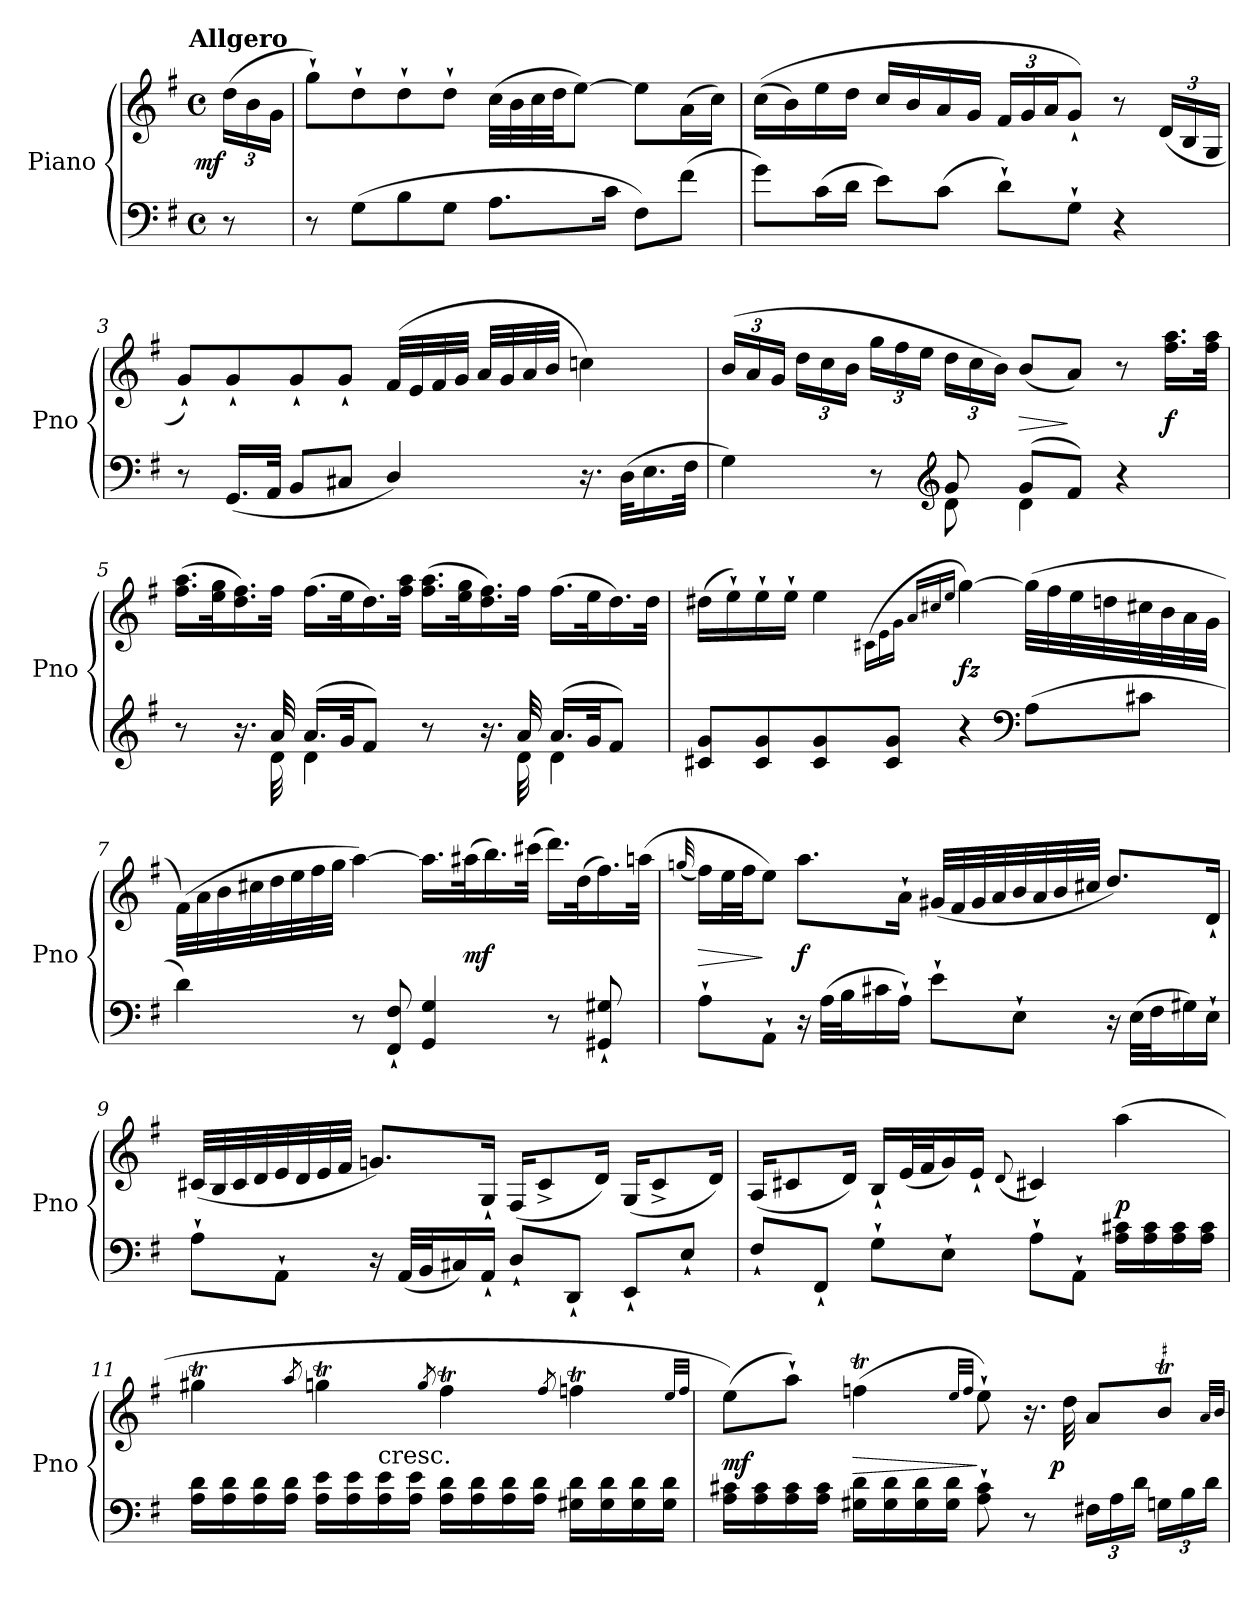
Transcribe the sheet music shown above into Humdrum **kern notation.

**kern	**kern	**dynam
*part1	*part1	*part1
*staff2	*staff1	*staff1/2
*I"Piano	*	*
*I'Pno	*	*
*clefF4	*clefG2	*
*k[f#]	*k[f#]	*
*G:	*G:	*
!!LO:TX:omd:t=Allgero
*M4/4	*M4/4	*
*met(c)	*met(c)	*
*MM80	*MM80	*
=	=	=
!	!	!LO:DY:rj
8r	(24ddLL	mf
.	24b	.
.	24gJJ	.
=1	=1	=1
8r	8gg`L)	.
(8GL	8dd`	.
8B	8dd`	.
8GJ	8dd`J	.
8.AL	(32ccLLL	.
.	32b	.
.	32cc	.
.	32ddJJ	.
.	[8eeJ)	.
16cJk	.	.
8F#L)	8eeL]	.
(8f#J	(16aL	.
.	16ccJJ)	.
=2	=2	=2
8gL)	((16ccLL	.
.	16b)	.
(16cL	16ee	.
16dJJ	16ddJJ	.
8eL)	16ccLL	.
.	16b	.
(8cJ	16a	.
.	16gJJ	.
8d`L)	24f#LL	.
.	24g	.
.	24aJ	.
8G`J	8g`>J)	.
4r	8r	.
.	(24dLL	.
.	24B	.
.	24GJJ	.
!!LO:LB:g=z
=3	=3	=3
8r	8g`L)	.
(16.GGLL	8g`	.
32AAJJk	.	.
8BBL	8g`	.
8C#XJ	8g`J	.
4D/)	(32f#LLL	.
.	32e	.
.	32f#	.
.	32gJJJ	.
.	32aLLL	.
.	32g	.
.	32a	.
.	32bJJJ	.
16.r	4ccn)	.
(32DKLL	.	.
16.E	.	.
32F#JJk	.	.
=4	=4	=4
*^	*	*
4G)	4ryy	(24bLL	.
.	.	24a	.
.	.	24gJJ	.
.	.	24ddLL	.
.	.	24cc	.
.	.	24bJJ	.
8r	8ryy	24ggLL	.
.	.	24ff#	.
.	.	24eeJJ	.
*clefG2	*	*	*
8g	8d	24ddLL	.
.	.	24cc	.
.	.	24bJJ)	.
(8gL	4d	(8bL	>
8f#J)	.	8aJ)	]
4r	4ryy	8r	.
.	.	16.ff# 16.aaLL	f
.	.	32ff# 32aaJJk	.
=5	=5	=5	=5
8r	8ryy	(16.ff# 16.aaLL	.
.	.	32ee 32ggK	.
16.r	16.ryy	16.dd 16.ff#)	.
32a	32d	32ff#JJk	.
(16.aLL	4d	(16.ff#LL	.
32gJK	.	32eeK	.
8f#J)	.	16.dd)	.
.	.	32ff# 32aaJJk	.
8r	8ryy	(16.ff# 16.aaLL	.
.	.	32ee 32ggK	.
16.r	16.ryy	16.dd 16.ff#)	.
32a	32d	32ff#JJk	.
(16.aLL	4d	(16.ff#LL	.
32gJK	.	32eeK	.
8f#J)	.	16.dd)	.
.	.	32ddJJk	.
*v	*v	*	*
!!LO:LB:g=z
=6	=6	=6
8c#X 8gL	(16dd#XLL	.
.	16ee`)	.
8c# 8g	16ee`	.
.	16ee`JJ	.
8c# 8g	4ee	.
8c# 8gJ	.	.
.	(>16qc#X\LL	.
.	16qe\	.
.	16qg\JJ	.
.	16qaLL	.
.	16qcc#X	.
.	16qeeJJ	.
4r	[4gg)	fz
*clefF4	*	*
(8AL	(32ggLLL]	.
.	32ff#	.
.	32ee	.
.	32ddn	.
8c#XJ	32cc#X	.
.	32b	.
.	32a	.
.	32gJJJ	.
=7	=7	=7
4d)	(32f#LLL)	.
.	32a	.
.	32b	.
.	32cc#X	.
.	32dd	.
.	32ee	.
.	32ff#	.
.	32ggJJJ	.
8r	[4aa)	.
8FF#` 8F#`	.	.
4GG 4G	16.aaLL]	.
.	(32aa#XK	mf
.	16.bb)	.
.	(32ccc#XJJk	.
8r	16.dddLL)	.
.	(32ddK	.
8GG#X` 8G#X`	16.ff#)	.
.	(32aanJJk	.
!!LO:LB:g=z
=8	=8	=8
.	(32qqggn	.
8A`L	16ff#LL)	>
.	32eeL	.
.	32ff#JJ	.
8AA`J	8eeJ)	]
16r	8.aaL	f
(32ALLL	.	.
32BJ	.	.
16c#X	.	.
16A`JJ)	16a`Jk	.
8e`L	(32g#XLLL	.
.	32f#	.
.	32g#	.
.	32a	.
8E`J	32b	.
.	32a	.
.	32b	.
.	32cc#XJJJ	.
16r	8.ddL)	.
(32ELLL	.	.
32F#J	.	.
16G#X)	.	.
16E`JJ	16d`Jk	.
=9	=9	=9
8A`L	(32c#XLLL	.
.	32B	.
.	32c#	.
.	32d	.
8AA`J	32e	.
.	32d	.
.	32e	.
.	32f#JJJ	.
16r	8.gnL)	.
(32AALLL	.	.
32BBJ	.	.
16C#X)	.	.
16AA`JJ	16G`Jk	.
8D`L	(16F#KL	.
.	8c#^	.
8DD`J	.	.
.	16dJk)	.
8EE`L	(16GKL	.
.	8c#^	.
8E`J	.	.
.	16dJk)	.
=10	=10	=10
8F#`L	(16AKL	.
.	8c#X	.
8FF#`J	.	.
.	16dJk)	.
8G`L	16B`LL	.
.	(32eL	.
.	32f#J	.
8E`J	16g)	.
.	16e`JJ	.
.	(8qqd	.
8A`L	4c#X)	.
8AA`J	.	.
16A 16c#XLL	(4aa	p
16A 16c#	.	.
16A 16c#	.	.
16A 16c#JJ	.	.
!!LO:LB:g=z
=11	=11	=11
*	*^	*
16A 16dLL	4gg#Xt	4.ryy	.
16A 16d	.	.	.
16A 16d	.	.	.
16A 16dJJ	.	.	.
.	8qaa	.	.
16A 16eLL	4ggnT	.	.
16A 16e	.	.	.
!	!	!LO:TX:c:t=cresc.	!
16A 16e	.	2ryy	.
16A 16eJJ	.	.	.
.	8qgg	.	.
16A 16dLL	4ff#t	.	.
16A 16d	.	.	.
16A 16d	.	.	.
16A 16dJJ	.	.	.
.	8qff#	.	.
16G#X 16dLL	4ffnT	.	.
16G# 16d	.	.	.
16G# 16d	.	8ryy	.
16G# 16dJJ	.	.	.
.	32qeeLLL	.	.
.	32qqffJJJ	.	.
*	*v	*v	*
=12	=12	=12
16A 16c#XLL	(8eeL)	mf
16A 16c#	.	.
16A 16c#	8aa`J)	.
16A 16c#JJ	.	.
16G#X 16dLL	(4ffnT	>
16G# 16d	.	.
16G# 16d	.	.
16G# 16dJJ	.	.
.	32qeeLLL	.
.	32qffJJJ	.
8A` 8c#`	8ee`)	]
8r	16.r	.
!	!	!LO:DY:rj
.	32dd	p
24F#XLL	8aL	.
24A	.	.
24dJJ	.	.
!	!LO:TR:acc=#	!
24GnLL	8bTJ	.
24B	.	.
24dJJ	.	.
.	32qaLLL	.
.	32qbJJJ	.
=	=	=
*-	*-	*-
